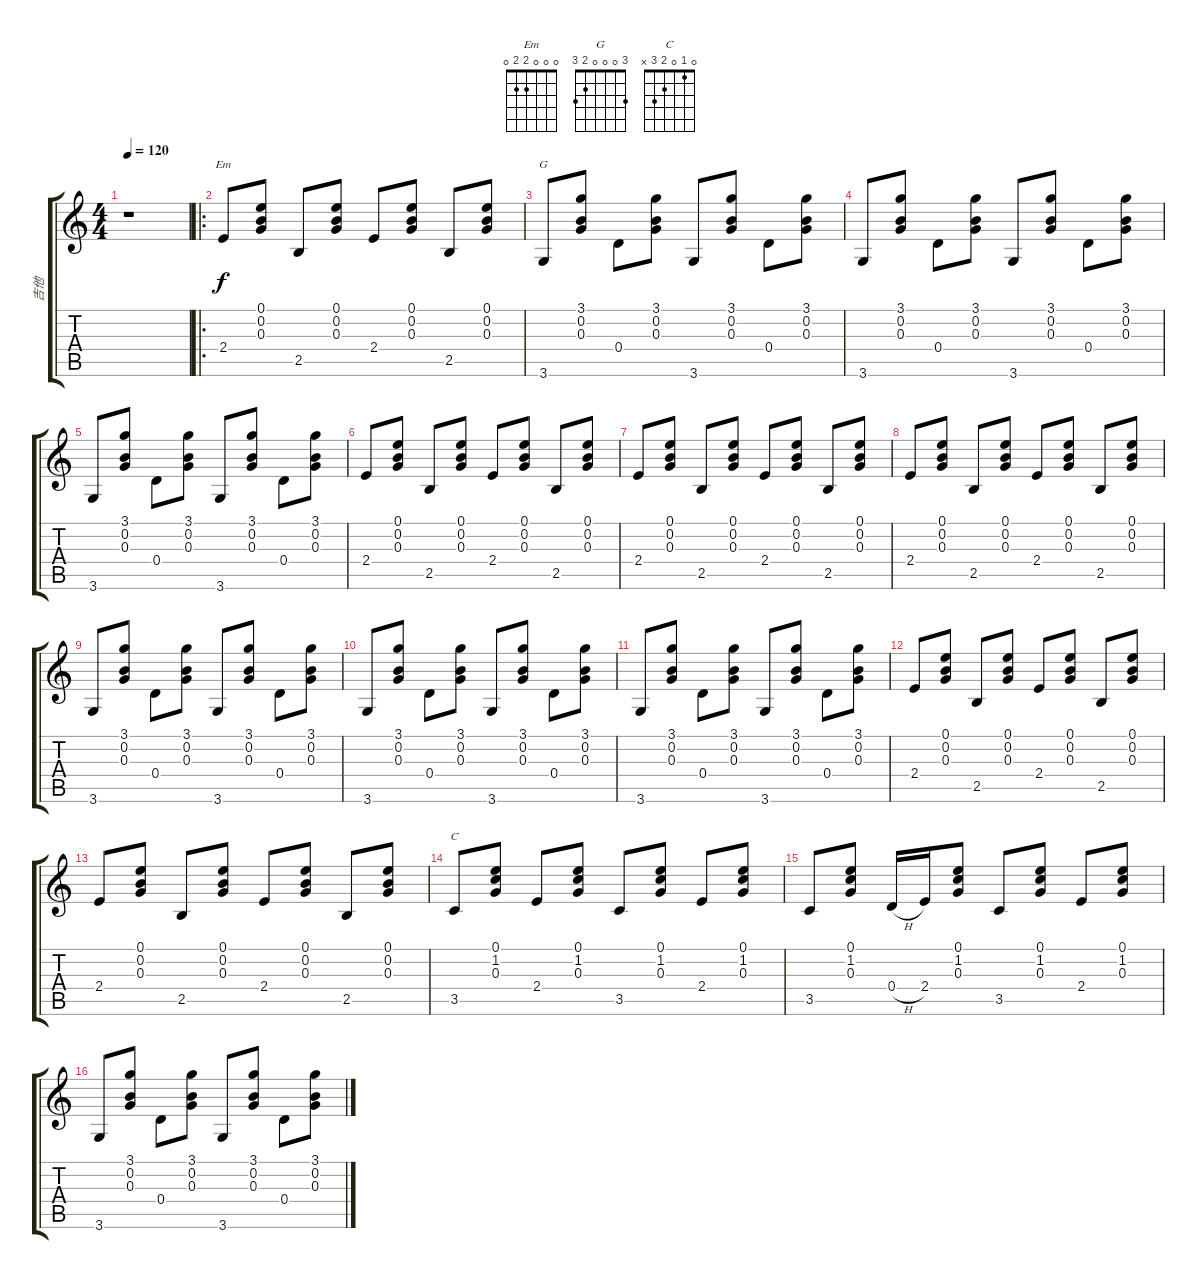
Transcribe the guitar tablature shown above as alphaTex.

\track ("吉他" "吉他") {instrument acousticguitarsteel}
\staff {score tabs}
\tuning (E4 B3 G3 D3 A2 E2) {hide}
\chord ("Em" 0 0 0 2 2 0)
\chord ("G" 3 0 0 0 2 3)
\chord ("C" 0 1 0 2 3 x)
\ts (4 4)
\tempo 120
\clef g2
\ks c
r.1{dy f instrument acousticguitarsteel} |
\ro
2.4.8{ch "Em"} (0.1 0.2 0.3).8 2.5.8 (0.1 0.2 0.3).8 2.4.8 (0.1 0.2 0.3).8 2.5.8 (0.1 0.2 0.3).8 |
3.6.8{ch "G"} (3.1 0.2 0.3).8 0.4.8 (3.1 0.2 0.3).8 3.6.8 (3.1 0.2 0.3).8 0.4.8 (3.1 0.2 0.3).8 |
3.6.8 (3.1 0.2 0.3).8 0.4.8 (3.1 0.2 0.3).8 3.6.8 (3.1 0.2 0.3).8 0.4.8 (3.1 0.2 0.3).8 |
3.6.8 (3.1 0.2 0.3).8 0.4.8 (3.1 0.2 0.3).8 3.6.8 (3.1 0.2 0.3).8 0.4.8 (3.1 0.2 0.3).8 |
2.4.8 (0.1 0.2 0.3).8 2.5.8 (0.1 0.2 0.3).8 2.4.8 (0.1 0.2 0.3).8 2.5.8 (0.1 0.2 0.3).8 |
2.4.8 (0.1 0.2 0.3).8 2.5.8 (0.1 0.2 0.3).8 2.4.8 (0.1 0.2 0.3).8 2.5.8 (0.1 0.2 0.3).8 |
2.4.8 (0.1 0.2 0.3).8 2.5.8 (0.1 0.2 0.3).8 2.4.8 (0.1 0.2 0.3).8 2.5.8 (0.1 0.2 0.3).8 |
3.6.8 (3.1 0.2 0.3).8 0.4.8 (3.1 0.2 0.3).8 3.6.8 (3.1 0.2 0.3).8 0.4.8 (3.1 0.2 0.3).8 |
3.6.8 (3.1 0.2 0.3).8 0.4.8 (3.1 0.2 0.3).8 3.6.8 (3.1 0.2 0.3).8 0.4.8 (3.1 0.2 0.3).8 |
3.6.8 (3.1 0.2 0.3).8 0.4.8 (3.1 0.2 0.3).8 3.6.8 (3.1 0.2 0.3).8 0.4.8 (3.1 0.2 0.3).8 |
2.4.8 (0.1 0.2 0.3).8 2.5.8 (0.1 0.2 0.3).8 2.4.8 (0.1 0.2 0.3).8 2.5.8 (0.1 0.2 0.3).8 |
2.4.8 (0.1 0.2 0.3).8 2.5.8 (0.1 0.2 0.3).8 2.4.8 (0.1 0.2 0.3).8 2.5.8 (0.1 0.2 0.3).8 |
3.5.8{ch "C"} (0.1 1.2 0.3).8 2.4.8 (0.1 1.2 0.3).8 3.5.8 (0.1 1.2 0.3).8 2.4.8 (0.1 1.2 0.3).8 |
3.5.8 (0.1 1.2 0.3).8 0.4{h}.16 2.4.16 (0.1 1.2 0.3).8 3.5.8 (0.1 1.2 0.3).8 2.4.8 (0.1 1.2 0.3).8 |
3.6.8 (3.1 0.2 0.3).8 0.4.8 (3.1 0.2 0.3).8 3.6.8 (3.1 0.2 0.3).8 0.4.8 (3.1 0.2 0.3).8
